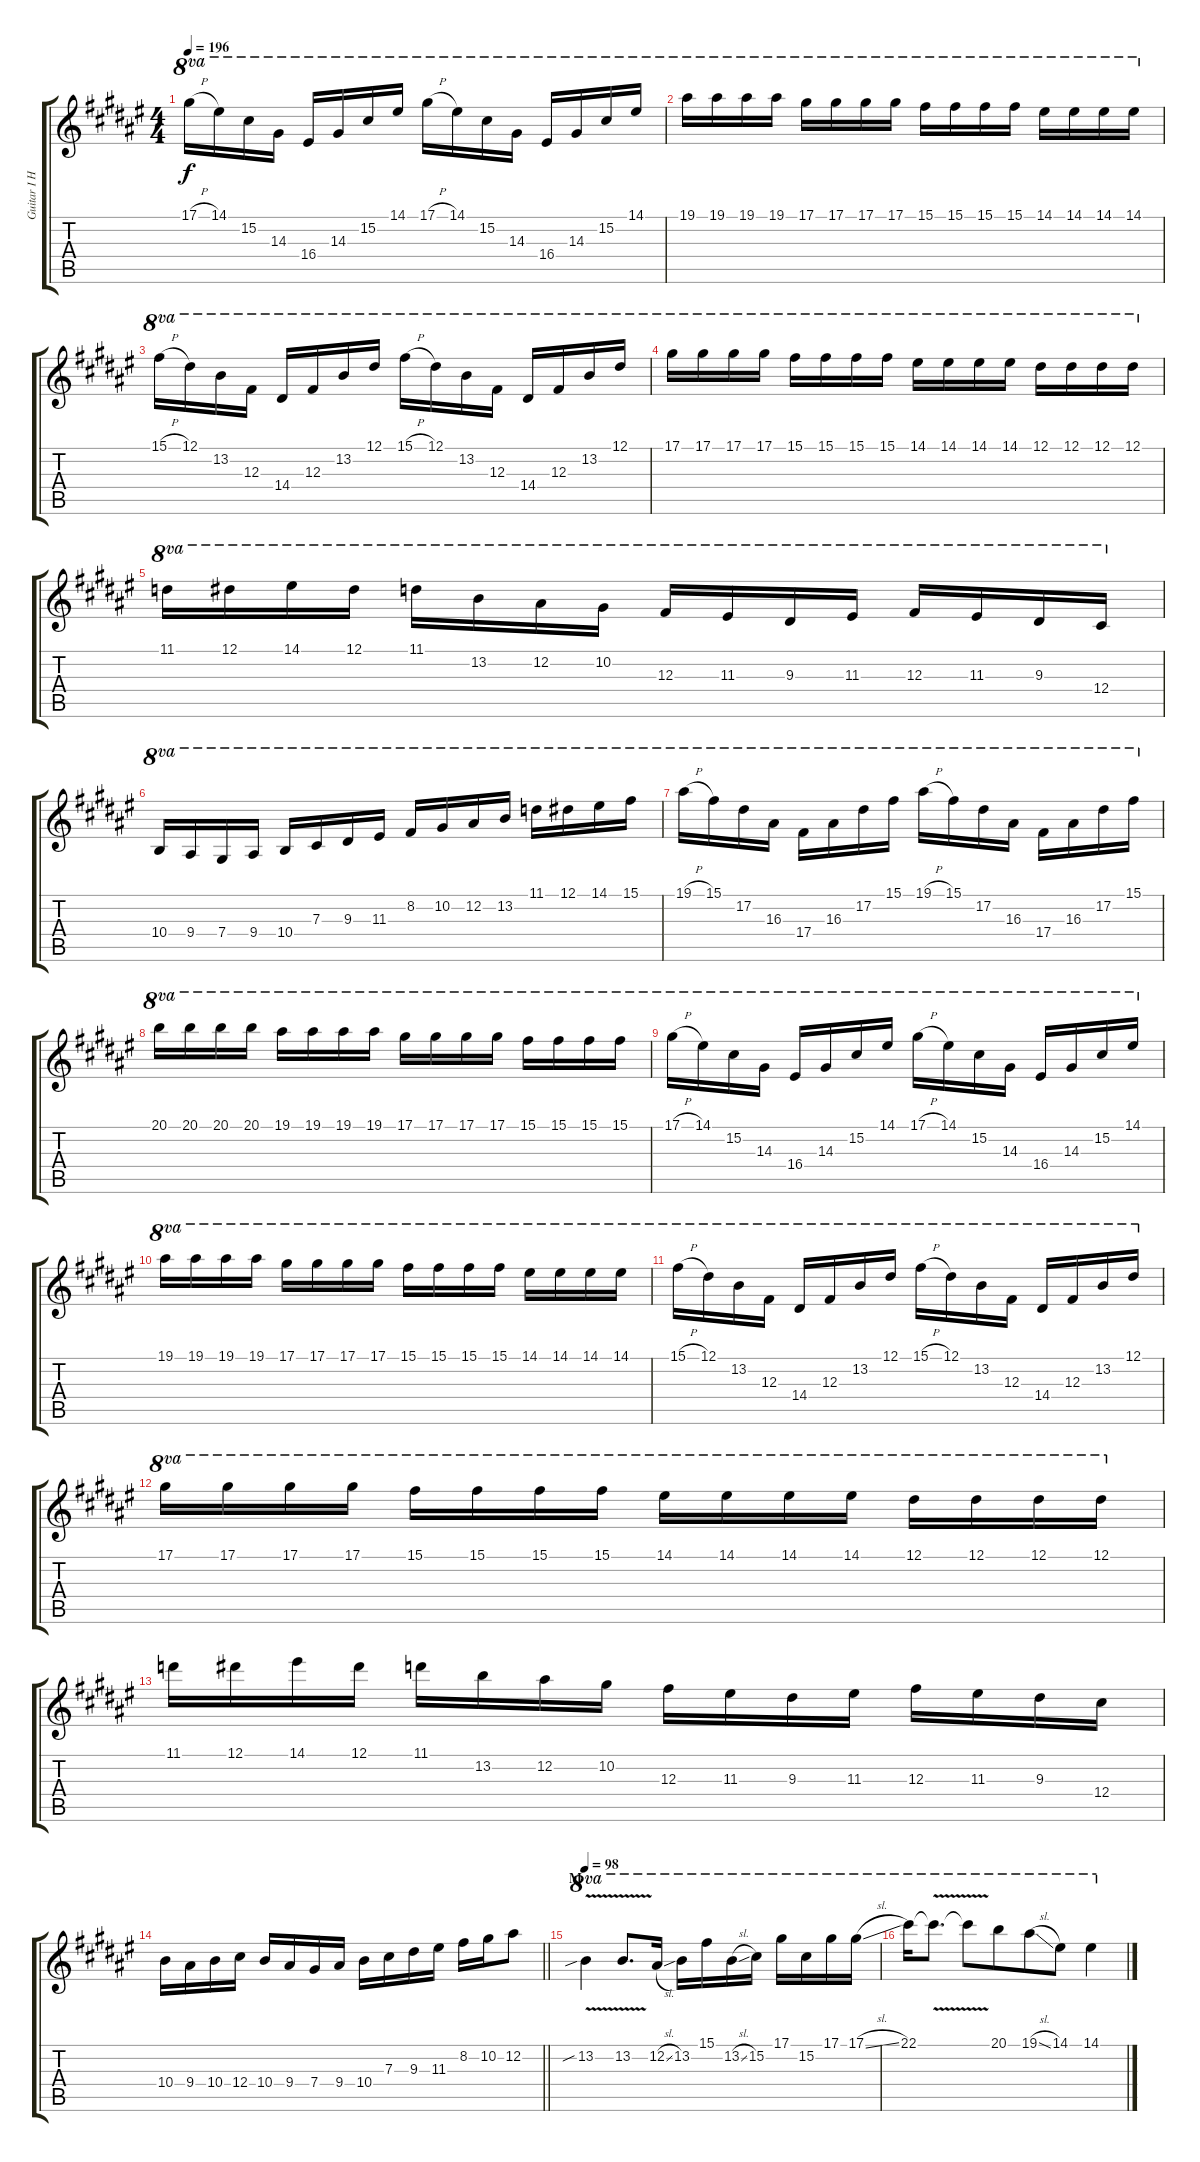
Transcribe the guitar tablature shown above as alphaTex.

\track ("Guitar I Hizaki" "Guitar I H") {instrument overdrivenguitar}
\staff {score tabs}
\tuning (Eb4 Bb3 Gb3 Db3 Ab2 Db2) {hide}
\ts (4 4)
\tempo 196
\clef g2
\ks d#minor
17.1{h}.16{ot 8va dy f} 14.1.16{ot 8va} 15.2.16{ot 8va} 14.3.16{ot 8va} 16.4.16{ot 8va} 14.3.16{ot 8va} 15.2.16{ot 8va} 14.1.16{ot 8va} 17.1{h}.16{ot 8va} 14.1.16{ot 8va} 15.2.16{ot 8va} 14.3.16{ot 8va} 16.4.16{ot 8va} 14.3.16{ot 8va} 15.2.16{ot 8va} 14.1.16{ot 8va} |
19.1.16{ot 8va} 19.1.16{ot 8va} 19.1.16{ot 8va} 19.1.16{ot 8va} 17.1.16{ot 8va} 17.1.16{ot 8va} 17.1.16{ot 8va} 17.1.16{ot 8va} 15.1.16{ot 8va} 15.1.16{ot 8va} 15.1.16{ot 8va} 15.1.16{ot 8va} 14.1.16{ot 8va} 14.1.16{ot 8va} 14.1.16{ot 8va} 14.1.16{ot 8va} |
15.1{h}.16{ot 8va} 12.1.16{ot 8va} 13.2.16{ot 8va} 12.3.16{ot 8va} 14.4.16{ot 8va} 12.3.16{ot 8va} 13.2.16{ot 8va} 12.1.16{ot 8va} 15.1{h}.16{ot 8va} 12.1.16{ot 8va} 13.2.16{ot 8va} 12.3.16{ot 8va} 14.4.16{ot 8va} 12.3.16{ot 8va} 13.2.16{ot 8va} 12.1.16{ot 8va} |
17.1.16{ot 8va} 17.1.16{ot 8va} 17.1.16{ot 8va} 17.1.16{ot 8va} 15.1.16{ot 8va} 15.1.16{ot 8va} 15.1.16{ot 8va} 15.1.16{ot 8va} 14.1.16{ot 8va} 14.1.16{ot 8va} 14.1.16{ot 8va} 14.1.16{ot 8va} 12.1.16{ot 8va} 12.1.16{ot 8va} 12.1.16{ot 8va} 12.1.16{ot 8va} |
11.1.16{ot 8va} 12.1.16{ot 8va} 14.1.16{ot 8va} 12.1.16{ot 8va} 11.1.16{ot 8va} 13.2.16{ot 8va} 12.2.16{ot 8va} 10.2.16{ot 8va} 12.3.16{ot 8va} 11.3.16{ot 8va} 9.3.16{ot 8va} 11.3.16{ot 8va} 12.3.16{ot 8va} 11.3.16{ot 8va} 9.3.16{ot 8va} 12.4.16{ot 8va} |
10.4.16{ot 8va} 9.4.16{ot 8va} 7.4.16{ot 8va} 9.4.16{ot 8va} 10.4.16{ot 8va} 7.3.16{ot 8va} 9.3.16{ot 8va} 11.3.16{ot 8va} 8.2.16{ot 8va} 10.2.16{ot 8va} 12.2.16{ot 8va} 13.2.16{ot 8va} 11.1.16{ot 8va} 12.1.16{ot 8va} 14.1.16{ot 8va} 15.1.16{ot 8va} |
19.1{h}.16{ot 8va} 15.1.16{ot 8va} 17.2.16{ot 8va} 16.3.16{ot 8va} 17.4.16{ot 8va} 16.3.16{ot 8va} 17.2.16{ot 8va} 15.1.16{ot 8va} 19.1{h}.16{ot 8va} 15.1.16{ot 8va} 17.2.16{ot 8va} 16.3.16{ot 8va} 17.4.16{ot 8va} 16.3.16{ot 8va} 17.2.16{ot 8va} 15.1.16{ot 8va} |
20.1.16{ot 8va} 20.1.16{ot 8va} 20.1.16{ot 8va} 20.1.16{ot 8va} 19.1.16{ot 8va} 19.1.16{ot 8va} 19.1.16{ot 8va} 19.1.16{ot 8va} 17.1.16{ot 8va} 17.1.16{ot 8va} 17.1.16{ot 8va} 17.1.16{ot 8va} 15.1.16{ot 8va} 15.1.16{ot 8va} 15.1.16{ot 8va} 15.1.16{ot 8va} |
17.1{h}.16{ot 8va} 14.1.16{ot 8va} 15.2.16{ot 8va} 14.3.16{ot 8va} 16.4.16{ot 8va} 14.3.16{ot 8va} 15.2.16{ot 8va} 14.1.16{ot 8va} 17.1{h}.16{ot 8va} 14.1.16{ot 8va} 15.2.16{ot 8va} 14.3.16{ot 8va} 16.4.16{ot 8va} 14.3.16{ot 8va} 15.2.16{ot 8va} 14.1.16{ot 8va} |
19.1.16{ot 8va} 19.1.16{ot 8va} 19.1.16{ot 8va} 19.1.16{ot 8va} 17.1.16{ot 8va} 17.1.16{ot 8va} 17.1.16{ot 8va} 17.1.16{ot 8va} 15.1.16{ot 8va} 15.1.16{ot 8va} 15.1.16{ot 8va} 15.1.16{ot 8va} 14.1.16{ot 8va} 14.1.16{ot 8va} 14.1.16{ot 8va} 14.1.16{ot 8va} |
15.1{h}.16{ot 8va} 12.1.16{ot 8va} 13.2.16{ot 8va} 12.3.16{ot 8va} 14.4.16{ot 8va} 12.3.16{ot 8va} 13.2.16{ot 8va} 12.1.16{ot 8va} 15.1{h}.16{ot 8va} 12.1.16{ot 8va} 13.2.16{ot 8va} 12.3.16{ot 8va} 14.4.16{ot 8va} 12.3.16{ot 8va} 13.2.16{ot 8va} 12.1.16{ot 8va} |
17.1.16{ot 8va} 17.1.16{ot 8va} 17.1.16{ot 8va} 17.1.16{ot 8va} 15.1.16{ot 8va} 15.1.16{ot 8va} 15.1.16{ot 8va} 15.1.16{ot 8va} 14.1.16{ot 8va} 14.1.16{ot 8va} 14.1.16{ot 8va} 14.1.16{ot 8va} 12.1.16{ot 8va} 12.1.16{ot 8va} 12.1.16{ot 8va} 12.1.16{ot 8va} |
11.1.16 12.1.16 14.1.16 12.1.16 11.1.16 13.2.16 12.2.16 10.2.16 12.3.16 11.3.16 9.3.16 11.3.16 12.3.16 11.3.16 9.3.16 12.4.16 |
\barLineRight lightlight
10.4.16 9.4.16 10.4.16 12.4.16 10.4.16 9.4.16 7.4.16 9.4.16 10.4.16 7.3.16 9.3.16 11.3.16 8.2.16 10.2.16 12.2.8 |
\section ("" "M")
\tempo 98
13.2{v sib}.4{ot 8va volume 15} 13.2{v}.8{d ot 8va} 12.2{sl}.16{ot 8va} 13.2.16{ot 8va} 15.1.16{ot 8va} 13.2{sl}.16{ot 8va} 15.2.16{ot 8va} 17.1.16{ot 8va} 15.2.16{ot 8va} 17.1.16{ot 8va} 17.1{sl}.16{ot 8va} |
22.1.16{ot 8va} 22.1{v t}.8{d ot 8va} 22.1{t}.8{ot 8va} 20.1.8{ot 8va beam merge} 19.1{sl}.8{ot 8va} 14.1.8{ot 8va} 14.1.4{ot 8va}
